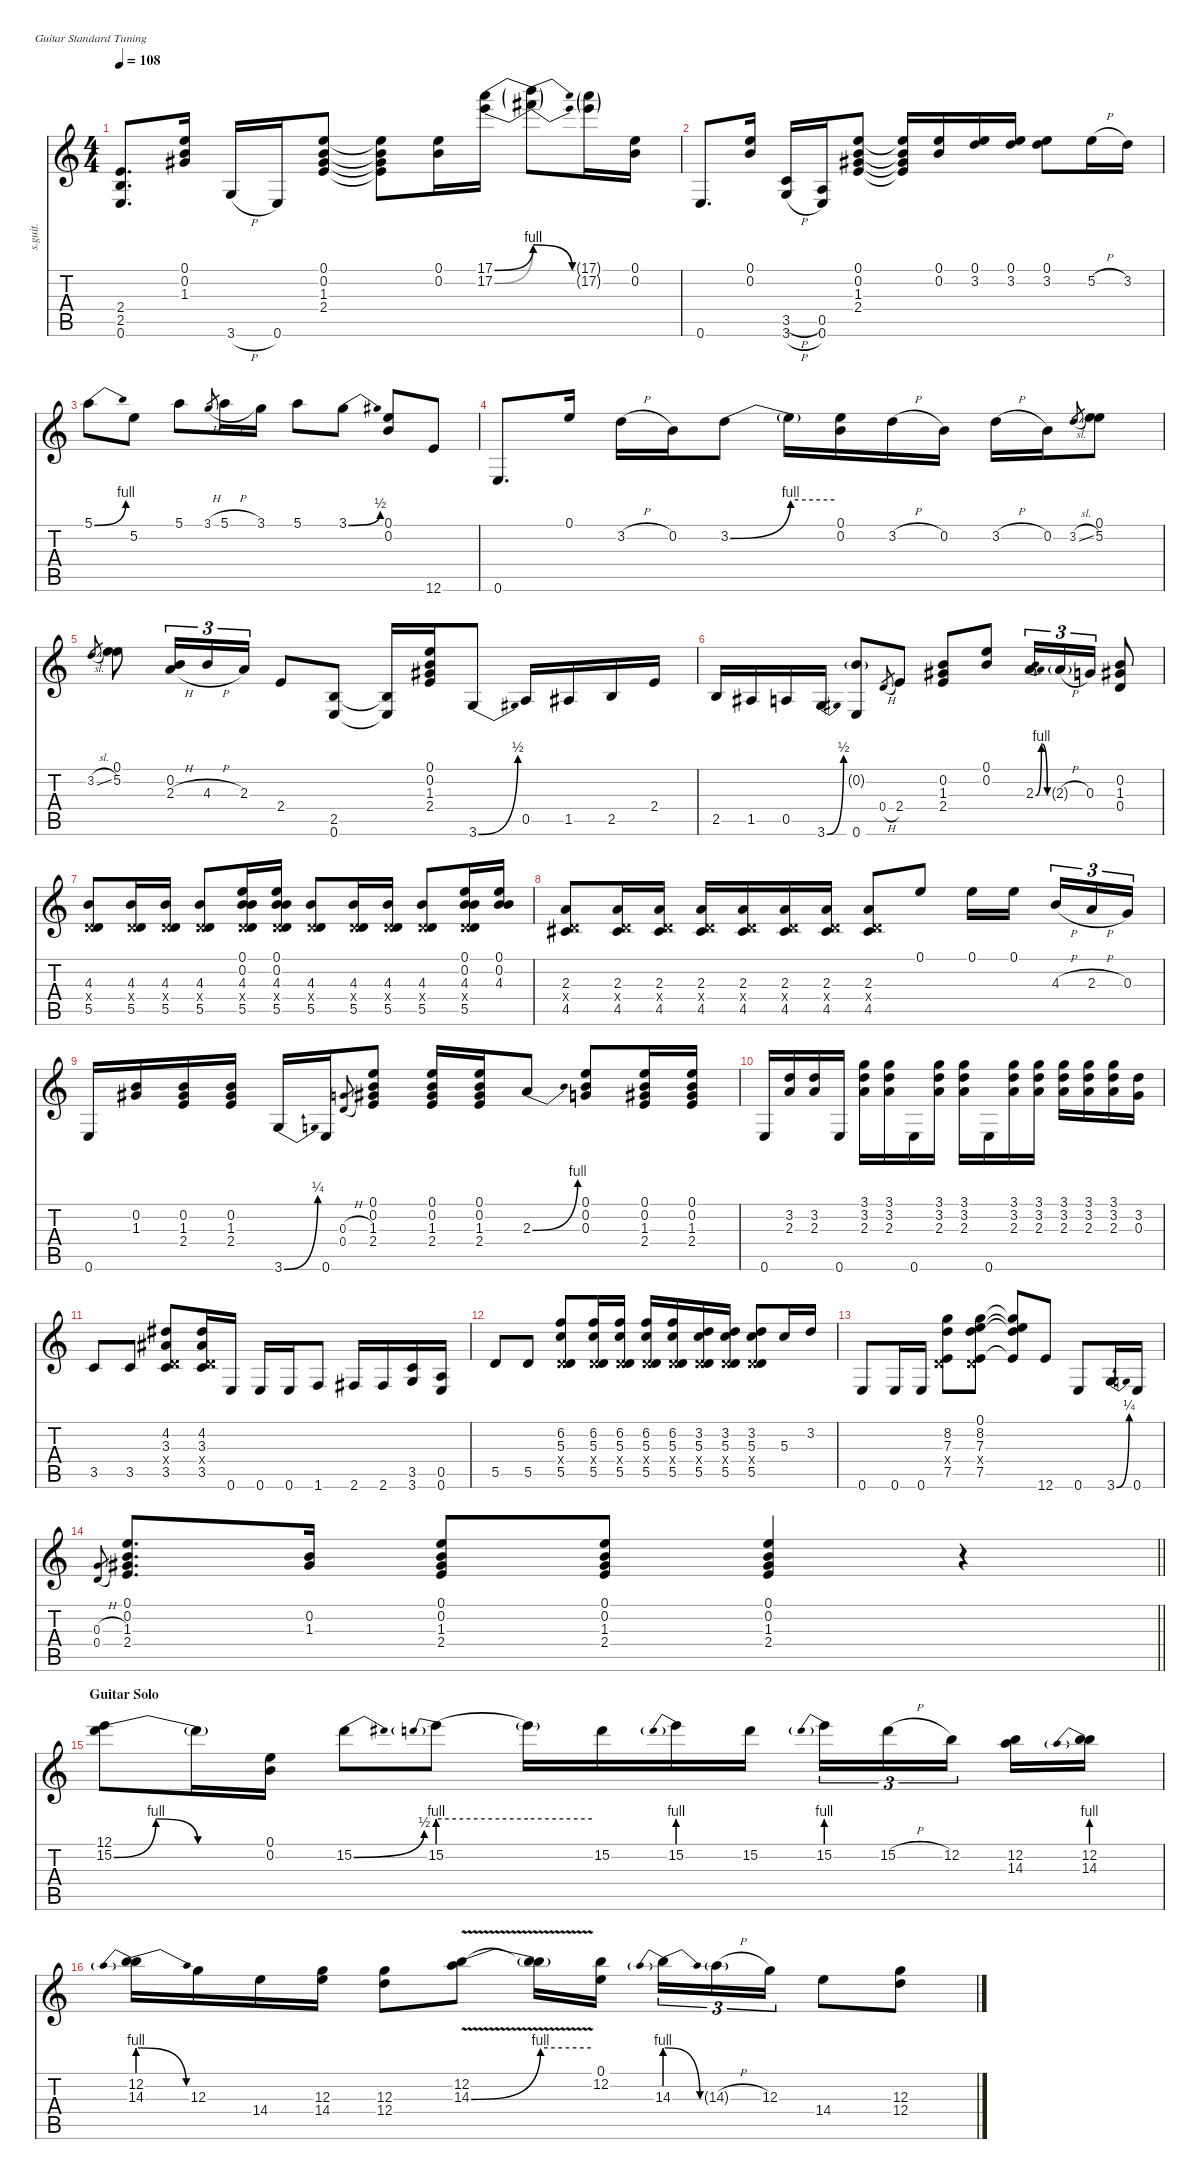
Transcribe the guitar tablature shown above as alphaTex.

\defaultSystemsLayout 4
\hideDynamics
\bracketExtendMode nobrackets
\otherSystemsTrackNameOrientation horizontal
\track ("Overdub" "s.guit.") {instrument acousticguitarsteel}
\staff {score tabs}
\tuning (E4 B3 G3 D3 A2 E2)
\ts (4 4)
\tempo 108
\clef g2
\ks c
(2.4 2.5 0.6).8{d dy ff beam Up} (0.1 0.2 1.3{acc #}).16{dy f beam Up} 3.6{h}.16{beam Up} 0.6.16{beam Up} (0.1 0.2 1.3{acc #} 2.4).8{beam Up} (0.1{t} 0.2{t} 1.3{t acc #} 2.4{t}).8{beam Down} (0.1 0.2).16{beam Down} (17.1{be (bend 0 0 60 4)} 17.2{be (bend 0 0 60 4)}).16{dy ff beam Down} (17.1{be (release 0 4 60 0) t} 17.2{be (release 0 4 60 0) t}).8{dy f beam Down} (17.1{g} 17.2{g}).16{dy mf beam Down} (0.1 0.2).16{dy f beam Down} |
0.6.8{d dy ff beam Up} (0.1 0.2).16{dy f beam Up} (3.5{h} 3.6{h}).16{beam Up} (0.5 0.6).16{beam Up} (0.1 0.2 1.3{acc #} 2.4).8{dy ff beam Up} (0.1{t} 0.2{t} 1.3{t acc #} 2.4{t}).16{dy f beam Up} (0.1 0.2).16{beam Up} (0.1 3.2).16{beam Up} (0.1 3.2).16{beam Up} (0.1 3.2).8{beam Down} 5.2{h}.16{beam Down} 3.2.16{beam Down} |
5.1{be (bend 0 0 30 4)}.8{beam Down} 5.2.8{beam Down} 5.1.8{beam Down} 3.1{h}.8{gr dy mp beam Up} 5.1{h}.16{dy f beam Down} 3.1.16{beam Down} 5.1.8{beam Down} 3.1{be (bend 0 0 30 2)}.8{beam Down} (0.1 0.2).8{beam Up} 12.6.8{beam Up} |
0.6.8{d beam Up} 0.1.16{beam Up} 3.2{h}.16{beam Down} 0.2.16{beam Down} 3.2{be (bend 0 0 60 4)}.8{beam Down} 3.2{be (hold 0 4 60 4) t}.16{beam Down} (0.1 0.2).16{beam Down} 3.2{h}.16{beam Down} 0.2.16{beam Down} 3.2{h}.16{beam Down} 0.2.16{beam Down} 3.2{sl}.8{gr dy mp beam Up} (0.1 5.2).8{dy f beam Down} |
3.2{sl}.8{gr dy mf beam Up} (0.1 5.2).8{dy ff beam Down} (0.2 2.3{h}).16{tu (3 2) dy f beam Up} 4.3{h}.16{tu (3 2) beam Up} 2.3.16{tu (3 2) beam Up} 2.4.8{beam Up} (2.5 0.6).8{dy ff beam Up} (2.5{t} 0.6{t}).16{dy f beam Up} (0.1 0.2 1.3{acc #} 2.4).16{beam Up} 3.6{be (bend 0 0 30 2)}.8{beam Up} 0.5.16{beam Up} 1.5{acc #}.16{beam Up} 2.5.16{beam Up} 2.4.16{beam Up} |
2.5.16{beam Up} 1.5{acc #}.16{beam Up} 0.5.16{beam Up} 3.6{be (bend 0 0 30 2)}.16{beam Up} (0.2{g} 0.6).8{beam Up} 0.4{h}.8{gr dy mp beam Up} 2.4.8{dy f beam Up} (0.2 1.3{acc #} 2.4).8{beam Up} (0.1 0.2).8{beam Up} 2.3{be (bendrelease 0 0 15 4 30 4 60 0)}.16{tu (3 2) beam Up} 2.3{h g}.16{tu (3 2) beam Up} 0.3.16{tu (3 2) beam Up} (0.2 1.3{acc #} 0.4).8{beam Up} |
(4.3 0.4{x} 5.5).8{beam Up} (4.3 0.4{x} 5.5).16{beam Up} (4.3 0.4{x} 5.5).16{beam Up} (4.3 0.4{x} 5.5).8{beam Up} (0.1 0.2 4.3 0.4{x} 5.5).16{beam Up} (0.1 0.2 4.3 0.4{x} 5.5).16{beam Up} (4.3 0.4{x} 5.5).8{beam Up} (4.3 0.4{x} 5.5).16{beam Up} (4.3 0.4{x} 5.5).16{beam Up} (4.3 0.4{x} 5.5).8{beam Up} (0.1 0.2 4.3 0.4{x} 5.5).16{beam Up} (0.1 0.2 4.3).16{beam Up} |
(2.3 0.4{x} 4.5{acc #}).8{beam Up} (2.3 0.4{x} 4.5{acc #}).16{beam Up} (2.3 0.4{x} 4.5{acc #}).16{beam Up} (2.3 0.4{x} 4.5{acc #}).16{beam Up} (2.3 0.4{x} 4.5{acc #}).16{beam Up} (2.3 0.4{x} 4.5{acc #}).16{beam Up} (2.3 0.4{x} 4.5{acc #}).16{beam Up} (2.3 0.4{x} 4.5{acc #}).8{beam Up} 0.1.8{beam Up} 0.1.16{beam Down} 0.1.16{beam Down} 4.3{h}.16{tu (3 2) beam Up} 2.3{h}.16{tu (3 2) beam Up} 0.3.16{tu (3 2) beam Up} |
0.6.16{dy ff beam Up} (0.2 1.3{acc #}).16{dy f beam Up} (0.2 1.3{acc #} 2.4).16{beam Up} (0.2 1.3{acc #} 2.4).16{beam Up} 3.6{be (bend 0 0 30 1)}.16{beam Up} 0.6.16{dy mf beam Up} (0.3{h} 0.4{h}).8{gr beam Up} (0.1 0.2 1.3{acc #} 2.4).8{dy ff beam Up} (0.1 0.2 1.3{acc #} 2.4).16{dy f beam Up} (0.1 0.2 1.3{acc #} 2.4).16{beam Up} 2.3{be (bend 0 0 30 4)}.8{beam Up} (0.1 0.2 0.3).8{beam Up} (0.1 0.2 1.3{acc #} 2.4).16{beam Up} (0.1 0.2 1.3{acc #} 2.4).16{beam Up} |
0.6.16{beam Up} (3.2 2.3).16{dy ff beam Up} (3.2 2.3).16{beam Up} 0.6.16{dy f beam Up} (3.1 3.2 2.3).16{dy ff beam Down} (3.1 3.2 2.3).16{beam Down} 0.6.16{dy f beam Down} (3.1 3.2 2.3).16{dy ff beam Down} (3.1 3.2 2.3).16{beam Down} 0.6.16{dy f beam Down} (3.1 3.2 2.3).16{beam Down} (3.1 3.2 2.3).16{beam Down} (3.1 3.2 2.3).16{beam Down} (3.1 3.2 2.3).16{beam Down} (3.1 3.2 2.3).16{beam Down} (3.2 0.3).16{beam Down} |
3.5.8{dy ff beam Up} 3.5.8{dy f beam Up} (4.2{acc #} 3.3{acc #} 0.4{x} 3.5).8{dy ff beam Up} (4.2{acc #} 3.3{acc #} 0.4{x} 3.5).16{dy f beam Up} 0.6.16{beam Up} 0.6.16{beam Up} 0.6.16{beam Up} 1.6.8{beam Up} 2.6{acc #}.16{beam Up} 2.6{acc #}.16{beam Up} (3.5 3.6).16{beam Up} (0.5 0.6).16{beam Up} |
5.5.8{dy ff beam Up} 5.5.8{dy f beam Up} (6.2 5.3 0.4{x} 5.5).8{dy ff beam Up} (6.2 5.3 0.4{x} 5.5).16{dy f beam Up} (6.2 5.3 0.4{x} 5.5).16{beam Up} (6.2 5.3 0.4{x} 5.5).16{beam Up} (6.2 5.3 0.4{x} 5.5).16{beam Up} (3.2 5.3 0.4{x} 5.5).16{beam Up} (3.2 5.3 0.4{x} 5.5).16{beam Up} (3.2 5.3 0.4{x} 5.5).8{beam Up} 5.3.16{beam Up} 3.2.16{beam Up} |
0.6.8{beam Up} 0.6.16{beam Up} 0.6.16{beam Up} (8.2 7.3 0.4{x} 7.5).8{beam Down} (0.1 8.2 7.3 0.4{x} 7.5).8{beam Down} (0.1{t} 8.2{t} 7.3{t} 7.5{t}).8{beam Up} 12.6.8{beam Up} 0.6.8{beam Up} 3.6{be (bend 0 0 30 1)}.16{beam Up} 0.6.16{dy mf beam Up} |
\barLineRight lightlight
(0.3{h} 0.4{h}).8{gr dy mp beam Up} (0.1 0.2 1.3{acc #} 2.4).8{d dy f beam Up} (0.2 1.3{acc #}).16{beam Up} (0.1 0.2 1.3{acc #} 2.4).8{beam Up} (0.1 0.2 1.3{acc #} 2.4).8{beam Up} (0.1 0.2 1.3{acc #} 2.4).4{beam Up} r.4{beam Up} |
\section ("" "Guitar Solo")
(12.1 15.2{be (bendrelease 0 0 30 4 30 4 60 0)}).8{dy ff beam Down} 15.2{be (hold 0 0 60 0) t}.16{dy f beam Down} (0.1 0.2).16{dy mf beam Down} 15.2{be (bend 0 0 30 2)}.8{dy f beam Down} 15.2{be (prebend 0 4 60 4)}.8{dy ff beam Down} 15.2{be (hold 0 4 60 4) t}.16{dy f beam Down} 15.2.16{beam Down} 15.2{be (prebend 0 4 60 4)}.16{beam Down} 15.2.16{beam Down} 15.2{be (prebend 0 4 60 4)}.16{tu (3 2) beam Down} 15.2{h}.16{tu (3 2) beam Down} 12.2.16{tu (3 2) beam Down} (12.2 14.3).16{beam Down} (12.2 14.3{be (prebend 0 4 60 4)}).16{beam Down} |
(12.2 14.3{be (prebendrelease 0 4 30 0)}).16{dy ff beam Down} 12.3.16{dy f beam Down} 14.4.16{beam Down} (12.3 14.4).16{beam Down} (12.3 12.4).8{beam Down} (12.2{v} 14.3{be (bend 0 0 60 4)}).8{dy ff beam Down} (12.2{v t} 14.3{be (hold 0 4 60 4) t}).16{dy f beam Down} (0.1 12.2).16{dy mf beam Down} 14.3{be (prebendrelease 0 4 60 0)}.16{tu (3 2) dy f beam Down} 14.3{h g}.16{tu (3 2) beam Down} 12.3.16{tu (3 2) beam Down} 14.4.8{beam Down} (12.3 12.4).8{beam Down}
